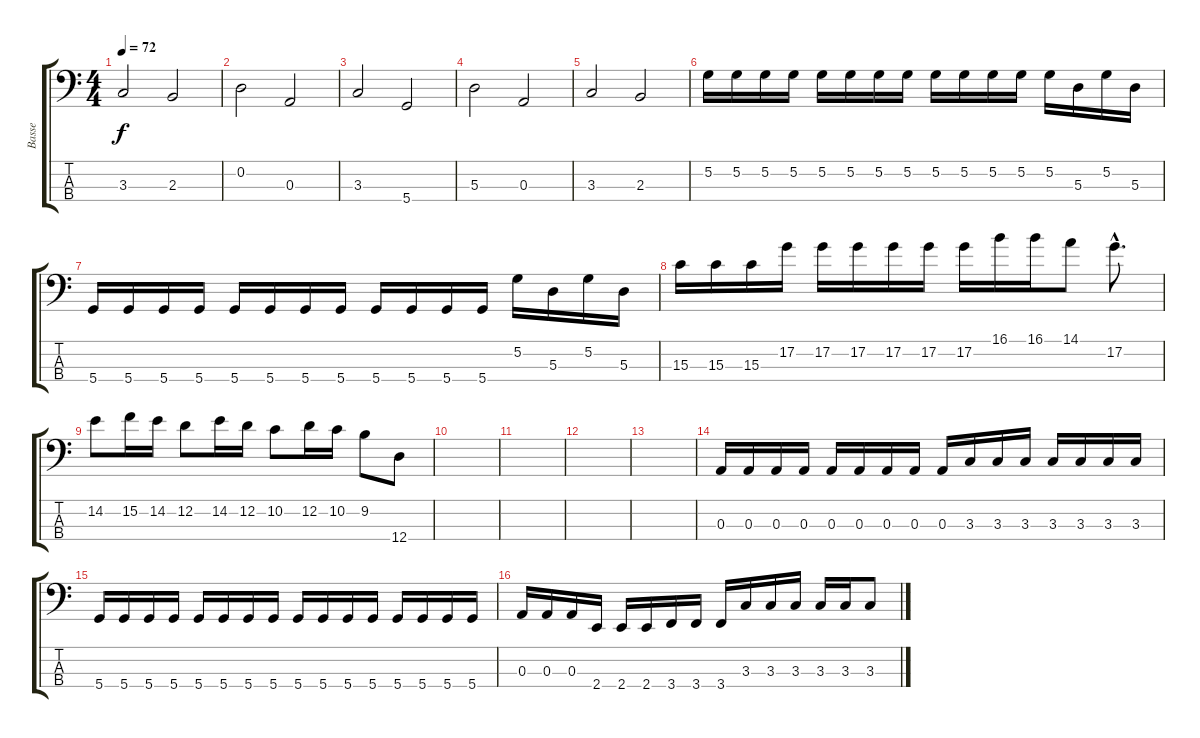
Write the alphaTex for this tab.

\track ("Basse" "Basse") {instrument electricbassfinger}
\staff {score tabs}
\tuning (G2 D2 A1 D1) {hide}
\ts (4 4)
\tempo 72
\clef f4
\ks c
3.3.2{dy f} 2.3.2 |
0.2.2 0.3.2 |
3.3.2 5.4.2 |
5.3.2 0.3.2 |
3.3.2 2.3.2 |
5.2.16 5.2.16 5.2.16 5.2.16 5.2.16 5.2.16 5.2.16 5.2.16 5.2.16 5.2.16 5.2.16 5.2.16 5.2.16 5.3.16 5.2.16 5.3.16 |
5.4.16 5.4.16 5.4.16 5.4.16 5.4.16 5.4.16 5.4.16 5.4.16 5.4.16 5.4.16 5.4.16 5.4.16 5.2.16 5.3.16 5.2.16 5.3.16 |
15.3.16 15.3.16 15.3.16 17.2.16 17.2.16 17.2.16 17.2.16 17.2.16 17.2.16 16.1.16 16.1.16 14.1.8 17.2{hac}.8{d} |
14.2.8 15.2.16 14.2.16 12.2.8 14.2.16 12.2.16 10.2.8 12.2.16 10.2.16 9.2.8 12.4.8 |
|
|
|
|
0.3.16 0.3.16 0.3.16 0.3.16 0.3.16 0.3.16 0.3.16 0.3.16 0.3.16 3.3.16 3.3.16 3.3.16 3.3.16 3.3.16 3.3.16 3.3.16 |
5.4.16 5.4.16 5.4.16 5.4.16 5.4.16 5.4.16 5.4.16 5.4.16 5.4.16 5.4.16 5.4.16 5.4.16 5.4.16 5.4.16 5.4.16 5.4.16 |
0.3.16 0.3.16 0.3.16 2.4.16 2.4.16 2.4.16 3.4.16 3.4.16 3.4.16 3.3.16 3.3.16 3.3.16 3.3.16 3.3.16 3.3.8
